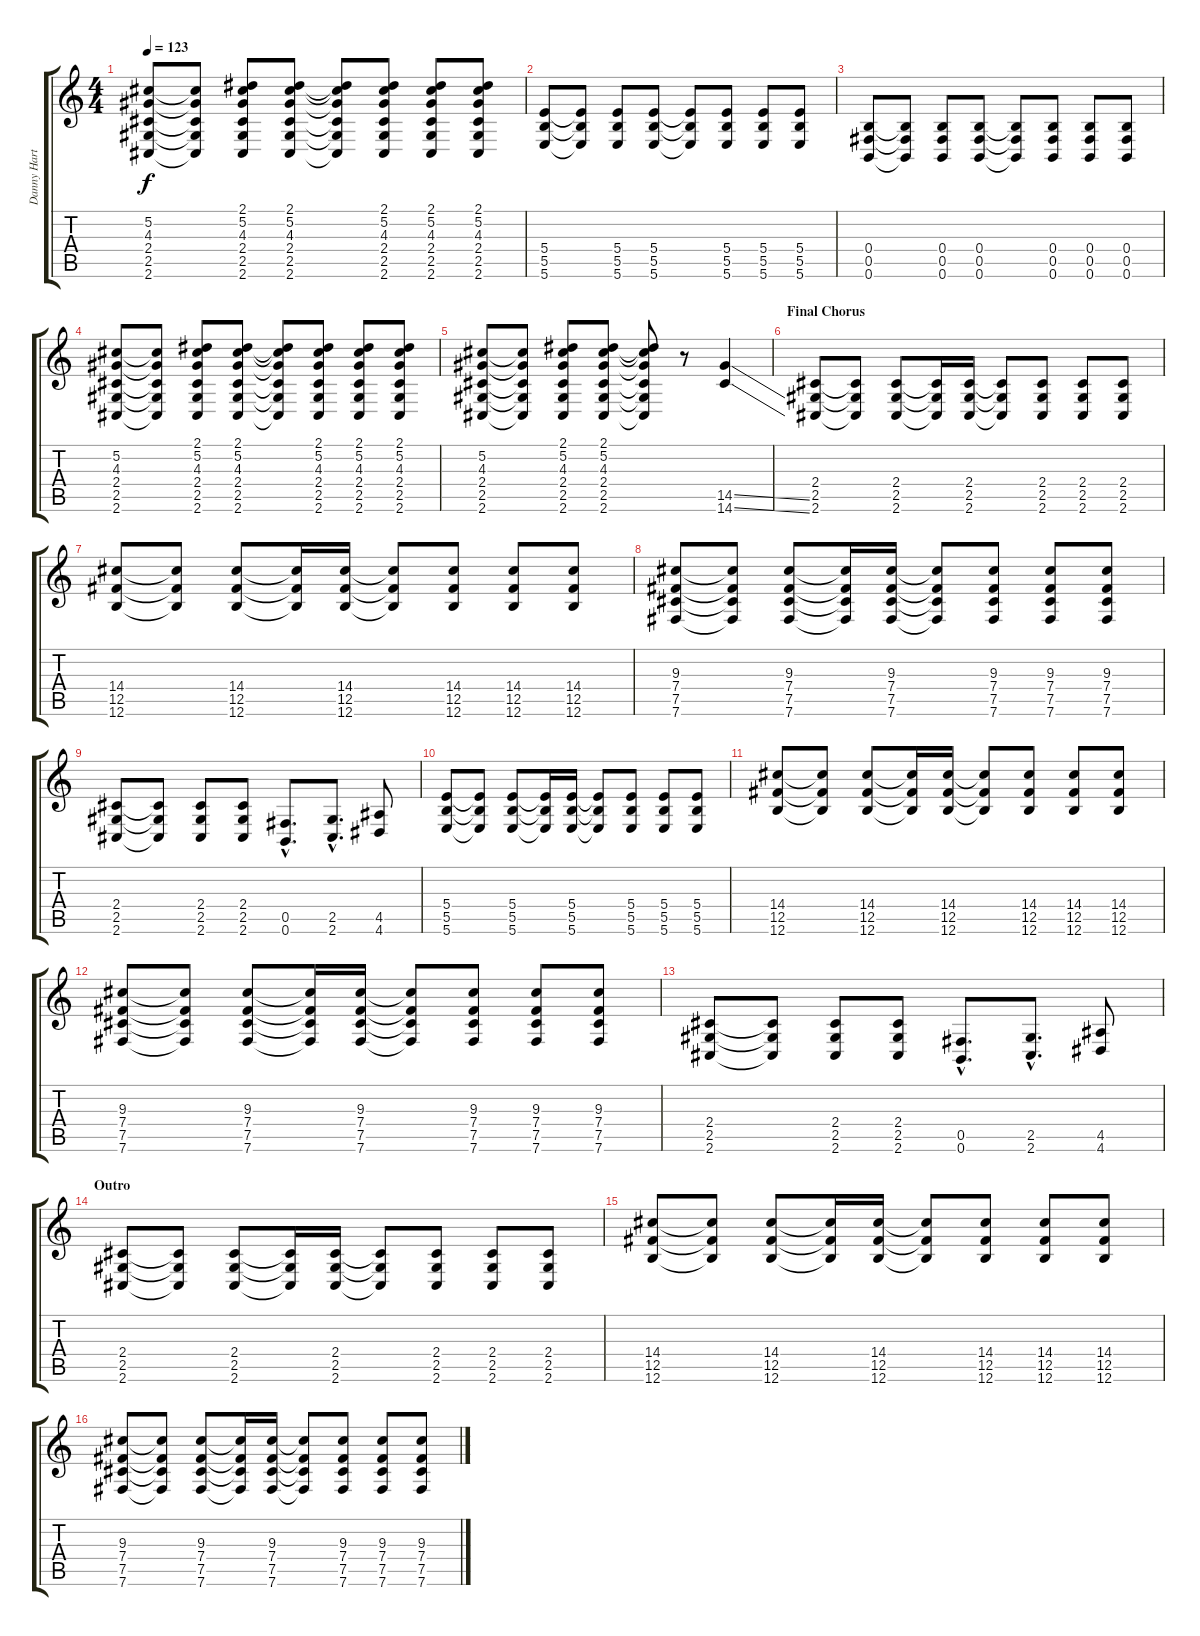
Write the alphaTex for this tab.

\track ("Danny Hartwell (Guitar Volume)" "Danny Hart") {instrument distortionguitar}
\staff {score tabs}
\tuning (Db4 Ab3 E3 B2 Gb2 B1) {hide}
\ts (4 4)
\tempo 123
\clef g2
\ks c
(5.2 4.3 2.4 2.5 2.6).8{dy f} (5.2{t} 4.3{t} 2.4{t} 2.5{t} 2.6{t}).8 (2.1 5.2 4.3 2.4 2.5 2.6).8 (2.1 5.2 4.3 2.4 2.5 2.6).8 (2.1{t} 5.2{t} 4.3{t} 2.4{t} 2.5{t} 2.6{t}).8 (2.1 5.2 4.3 2.4 2.5 2.6).8 (2.1 5.2 4.3 2.4 2.5 2.6).8 (2.1 5.2 4.3 2.4 2.5 2.6).8 |
(5.4 5.5 5.6).8 (5.4{t} 5.5{t} 5.6{t}).8 (5.4 5.5 5.6).8 (5.4 5.5 5.6).8 (5.4{t} 5.5{t} 5.6{t}).8 (5.4 5.5 5.6).8 (5.4 5.5 5.6).8 (5.4 5.5 5.6).8 |
(0.4 0.5 0.6).8 (0.4{t} 0.5{t} 0.6{t}).8 (0.4 0.5 0.6).8 (0.4 0.5 0.6).8 (0.4{t} 0.5{t} 0.6{t}).8 (0.4 0.5 0.6).8 (0.4 0.5 0.6).8 (0.4 0.5 0.6).8 |
(5.2 4.3 2.4 2.5 2.6).8 (5.2{t} 4.3{t} 2.4{t} 2.5{t} 2.6{t}).8 (2.1 5.2 4.3 2.4 2.5 2.6).8 (2.1 5.2 4.3 2.4 2.5 2.6).8 (2.1{t} 5.2{t} 4.3{t} 2.4{t} 2.5{t} 2.6{t}).8 (2.1 5.2 4.3 2.4 2.5 2.6).8 (2.1 5.2 4.3 2.4 2.5 2.6).8 (2.1 5.2 4.3 2.4 2.5 2.6).8 |
(5.2 4.3 2.4 2.5 2.6).8 (5.2{t} 4.3{t} 2.4{t} 2.5{t} 2.6{t}).8 (2.1 5.2 4.3 2.4 2.5 2.6).8 (2.1 5.2 4.3 2.4 2.5 2.6).8 (2.1{t} 5.2{t} 4.3{t} 2.4{t} 2.5{t} 2.6{t}).8 r.8 (14.5{ss} 14.6{ss}).4 |
\section ("" "Final Chorus")
(2.4 2.5 2.6).8 (2.4{t} 2.5{t} 2.6{t}).8 (2.4 2.5 2.6).8 (2.4{t} 2.5{t} 2.6{t}).16 (2.4 2.5 2.6).16 (2.4{t} 2.5{t} 2.6{t}).8 (2.4 2.5 2.6).8 (2.4 2.5 2.6).8 (2.4 2.5 2.6).8 |
(14.4 12.5 12.6).8 (14.4{t} 12.5{t} 12.6{t}).8 (14.4 12.5 12.6).8 (14.4{t} 12.5{t} 12.6{t}).16 (14.4 12.5 12.6).16 (14.4{t} 12.5{t} 12.6{t}).8 (14.4 12.5 12.6).8 (14.4 12.5 12.6).8 (14.4 12.5 12.6).8 |
(9.3 7.4 7.5 7.6).8 (9.3{t} 7.4{t} 7.5{t} 7.6{t}).8 (9.3 7.4 7.5 7.6).8 (9.3{t} 7.4{t} 7.5{t} 7.6{t}).16 (9.3 7.4 7.5 7.6).16 (9.3{t} 7.4{t} 7.5{t} 7.6{t}).8 (9.3 7.4 7.5 7.6).8 (9.3 7.4 7.5 7.6).8 (9.3 7.4 7.5 7.6).8 |
(2.4 2.5 2.6).8 (2.4{t} 2.5{t} 2.6{t}).8 (2.4 2.5 2.6).8 (2.4 2.5 2.6).8 (0.5{hac} 0.6{hac}).8{d} (2.5{hac} 2.6{hac}).8{d} (4.5 4.6).8 |
(5.4 5.5 5.6).8 (5.4{t} 5.5{t} 5.6{t}).8 (5.4 5.5 5.6).8 (5.4{t} 5.5{t} 5.6{t}).16 (5.4 5.5 5.6).16 (5.4{t} 5.5{t} 5.6{t}).8 (5.4 5.5 5.6).8 (5.4 5.5 5.6).8 (5.4 5.5 5.6).8 |
(14.4 12.5 12.6).8 (14.4{t} 12.5{t} 12.6{t}).8 (14.4 12.5 12.6).8 (14.4{t} 12.5{t} 12.6{t}).16 (14.4 12.5 12.6).16 (14.4{t} 12.5{t} 12.6{t}).8 (14.4 12.5 12.6).8 (14.4 12.5 12.6).8 (14.4 12.5 12.6).8 |
(9.3 7.4 7.5 7.6).8 (9.3{t} 7.4{t} 7.5{t} 7.6{t}).8 (9.3 7.4 7.5 7.6).8 (9.3{t} 7.4{t} 7.5{t} 7.6{t}).16 (9.3 7.4 7.5 7.6).16 (9.3{t} 7.4{t} 7.5{t} 7.6{t}).8 (9.3 7.4 7.5 7.6).8 (9.3 7.4 7.5 7.6).8 (9.3 7.4 7.5 7.6).8 |
(2.4 2.5 2.6).8 (2.4{t} 2.5{t} 2.6{t}).8 (2.4 2.5 2.6).8 (2.4 2.5 2.6).8 (0.5{hac} 0.6{hac}).8{d} (2.5{hac} 2.6{hac}).8{d} (4.5 4.6).8 |
\section ("" "Outro")
(2.4 2.5 2.6).8 (2.4{t} 2.5{t} 2.6{t}).8 (2.4 2.5 2.6).8 (2.4{t} 2.5{t} 2.6{t}).16 (2.4 2.5 2.6).16 (2.4{t} 2.5{t} 2.6{t}).8 (2.4 2.5 2.6).8 (2.4 2.5 2.6).8 (2.4 2.5 2.6).8 |
(14.4 12.5 12.6).8 (14.4{t} 12.5{t} 12.6{t}).8 (14.4 12.5 12.6).8 (14.4{t} 12.5{t} 12.6{t}).16 (14.4 12.5 12.6).16 (14.4{t} 12.5{t} 12.6{t}).8 (14.4 12.5 12.6).8 (14.4 12.5 12.6).8 (14.4 12.5 12.6).8 |
(9.3 7.4 7.5 7.6).8 (9.3{t} 7.4{t} 7.5{t} 7.6{t}).8 (9.3 7.4 7.5 7.6).8 (9.3{t} 7.4{t} 7.5{t} 7.6{t}).16 (9.3 7.4 7.5 7.6).16 (9.3{t} 7.4{t} 7.5{t} 7.6{t}).8 (9.3 7.4 7.5 7.6).8 (9.3 7.4 7.5 7.6).8 (9.3 7.4 7.5 7.6).8
